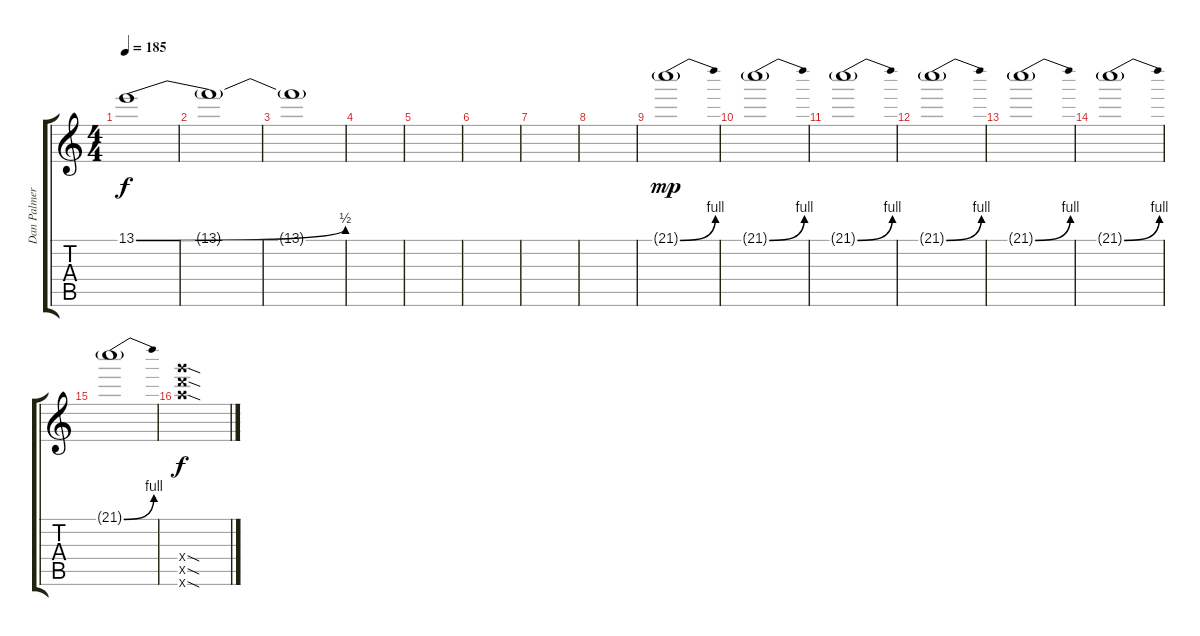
\track ("Dan Palmer" "Dan Palmer") {instrument distortionguitar}
\staff {score tabs}
\tuning (Eb4 Bb3 Gb3 Db3 Ab2 Eb2) {hide}
\ts (4 4)
\tempo 185
\clef g2
\ks c
13.1{be (bend 0 0 60 2)}.1{dy f} |
13.1{t}.1 |
13.1{t}.1 |
|
|
|
|
|
21.1{be (bend 0 0 60 4) g}.1{dy mp} |
21.1{be (bend 0 0 60 4) g}.1 |
21.1{be (bend 0 0 60 4) g}.1 |
21.1{be (bend 0 0 60 4) g}.1 |
21.1{be (bend 0 0 60 4) g}.1 |
21.1{be (bend 0 0 60 4) g}.1 |
21.1{be (bend 0 0 60 4) g}.1 |
(30.4{sod x} 30.5{sod x} 30.6{sod x}).1{dy f}
